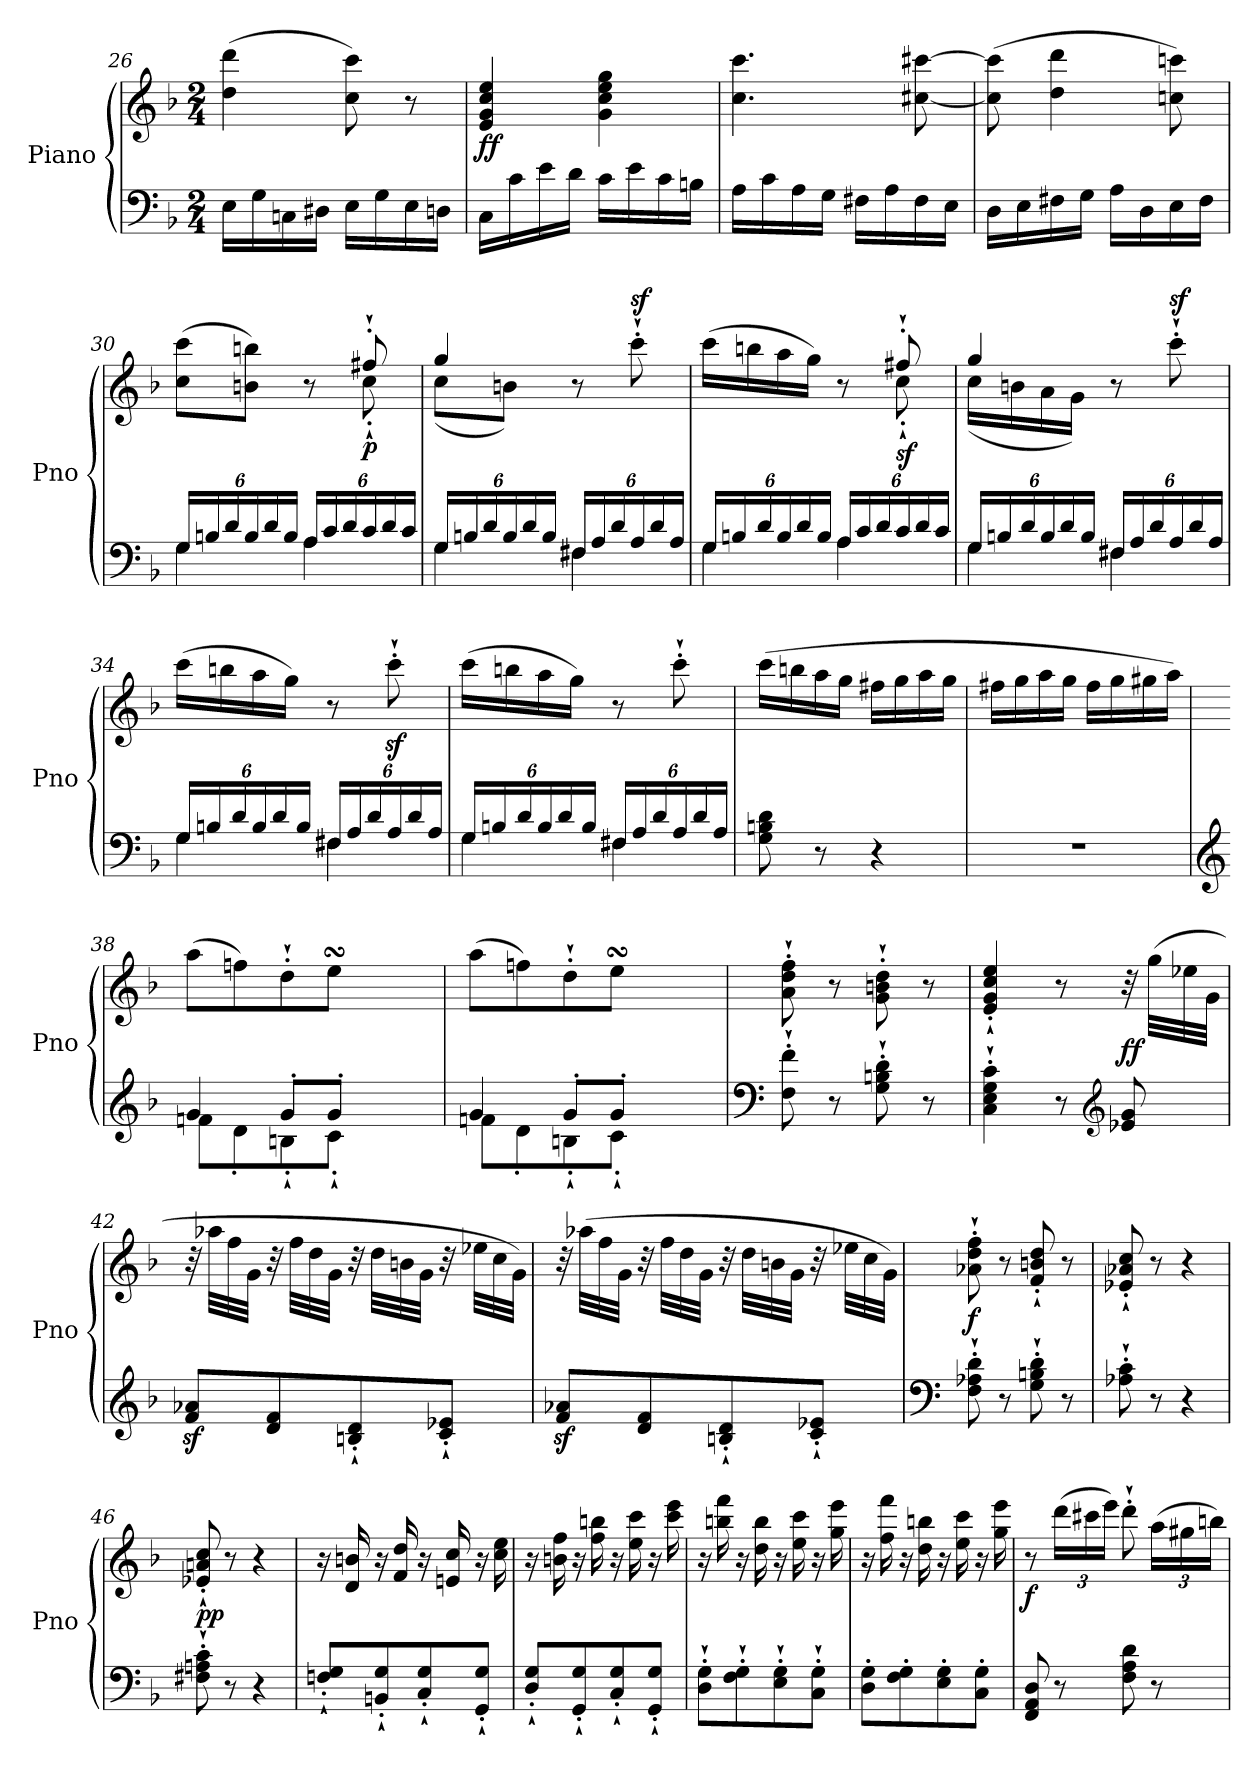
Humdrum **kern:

**kern	**kern	**dynam
*part1	*part1	*part1
*staff2	*staff1	*staff1/2
*I"Piano	*	*
*I'Pno	*	*
!!LO:LB:g=z
*clefF4	*clefG2	*
*k[b-]	*k[b-]	*
*F:	*F:	*
*M2/4	*M2/4	*
=26	=26	=26
16E\LL	(>4dd\ 4ddd\	.
16G\	.	.
16Cn\	.	.
16D#X\JJ	.	.
16E\LL	8cc\ 8ccc\)	.
16G\	.	.
16E\	8r	.
16Dn\JJ	.	.
=27	=27	=27
!	!	!LO:DY:b
16C\LL	4e/ 4g/ 4cc/ 4ee/	ff
16c\	.	.
16e\	.	.
16d\JJ	.	.
16c\LL	4g\ 4cc\ 4ee\ 4gg\	.
16e\	.	.
16c\	.	.
16Bn\JJ	.	.
=28	=28	=28
16A\LL	4.cc\ 4.ccc\	.
16c\	.	.
16A\	.	.
16G\JJ	.	.
16F#X\LL	.	.
16A\	.	.
16F#\	[8cc#X\ [8ccc#X\	.
16E\JJ	.	.
=29	=29	=29
16D\LL	(>8cc#\] 8ccc#\]	.
16E\	.	.
16F#X\	4dd\ 4ddd\	.
16G\JJ	.	.
16A\LL	.	.
16D\	.	.
16E\	8ccn\ 8cccn\)	.
16F#\JJ	.	.
!!LO:PB:g=z
=30	=30	=30
*Xbrackettup	*	*
*^	*^	*
24G/LL	4G\	(<8cc\ 8ccc\L	4.ryy	.
24Bn/	.	.	.	.
24d/	.	.	.	.
24B/	.	8bn\ 8bbn\J)	.	.
24d/	.	.	.	.
24B/JJ	.	.	.	.
24A/LL	4A\	8r	.	.
24c/	.	.	.	.
24d/	.	.	.	.
!	!	!	!	!LO:DY:b
24c/	.	8ff#X'`/	8cc'`\	p
24d/	.	.	.	.
24c/JJ	.	.	.	.
=31	=31	=31	=31	=31
24G/LL	4G\	4gg/	(<8cc\L	.
24Bn/	.	.	.	.
24d/	.	.	.	.
24B/	.	.	8bn\J)	.
24d/	.	.	.	.
24B/JJ	.	.	.	.
24F#X/LL	4F#\	8r	4ryy	.
24A/	.	.	.	.
24d/	.	.	.	.
!	!	!	!	!LO:DY:a
24A/	.	8ccc'`\	.	sf
24d/	.	.	.	.
24A/JJ	.	.	.	.
=32	=32	=32	=32	=32
24G/LL	4G\	(<16ccc\LL	4.ryy	.
24Bn/	.	.	.	.
.	.	16bbn\	.	.
24d/	.	.	.	.
24B/	.	16aa\	.	.
24d/	.	.	.	.
.	.	16gg\JJ)	.	.
24B/JJ	.	.	.	.
24A/LL	4A\	8r	.	.
24c/	.	.	.	.
24d/	.	.	.	.
!	!	!	!	!LO:DY:b
24c/	.	8ff#X'`/	8cc'`\	sf
24d/	.	.	.	.
24c/JJ	.	.	.	.
!!LO:LB:g=z	!!
=33	=33	=33	=33	=33
24G/LL	4G\	4gg/	(<16cc\LL	.
24Bn/	.	.	.	.
.	.	.	16bn\	.
24d/	.	.	.	.
24B/	.	.	16a\	.
24d/	.	.	.	.
.	.	.	16g\JJ)	.
24B/JJ	.	.	.	.
24F#X/LL	4F#\	8r	4ryy	.
24A/	.	.	.	.
24d/	.	.	.	.
!	!	!	!	!LO:DY:a
24A/	.	8ccc'`\	.	sf
24d/	.	.	.	.
24A/JJ	.	.	.	.
*	*	*v	*v	*
=34	=34	=34	=34
24G/LL	4G\	(>16ccc\LL	.
24Bn/	.	.	.
.	.	16bbn\	.
24d/	.	.	.
24B/	.	16aa\	.
24d/	.	.	.
.	.	16gg\JJ)	.
24B/JJ	.	.	.
24F#X/LL	4F#\	8r	.
24A/	.	.	.
24d/	.	.	.
24A/	.	8cccz>'`\	.
24d/	.	.	.
24A/JJ	.	.	.
=35	=35	=35	=35
24G/LL	4G\	(>16ccc\LL	.
24Bn/	.	.	.
.	.	16bbn\	.
24d/	.	.	.
24B/	.	16aa\	.
24d/	.	.	.
.	.	16gg\JJ)	.
24B/JJ	.	.	.
24F#X/LL	4F#\	8r	.
24A/	.	.	.
24d/	.	.	.
24A/	.	8ccc'`\	.
24d/	.	.	.
24A/JJ	.	.	.
*v	*v	*	*
!!LO:LB:g=z
=36	=36	=36
8G\ 8Bn\ 8d\	(>16ccc\LL	.
.	16bbn\	.
8r	16aa\	.
.	16gg\JJ	.
4r	16ff#X\LL	.
.	16gg\	.
.	16aa\	.
.	16gg\JJ	.
=37	=37	=37
2r	16ff#X\LL	.
.	16gg\	.
.	16aa\	.
.	16gg\JJ	.
.	16ff#\LL	.
.	16gg\	.
.	16gg#X\	.
.	16aa\JJ)	.
=38	=38	=38
*clefG2	*	*
*^	*^	*
4g/	8fn\L	(<8aa\L	4.ryy	.
.	8d'\	8ffn\)	.	.
8g'/L	8Bn'`\	8dd'`\	.	.
8g'/J	8c'`\J	8eesSsS\J	64ffLLLLyy	.
.	.	.	64eeJyy	.
.	.	.	32ddJyy	.
.	.	.	16eeJJyy	.
=39	=39	=39	=39	=39
4g/	8fn\L	(<8aa\L	4.ryy	.
.	8d'\	8ffn\)	.	.
8g'/L	8Bn'`\	8dd'`\	.	.
8g'/J	8c'`\J	8eesSsS\J	64ffLLLLyy	.
.	.	.	64eeJyy	.
.	.	.	32ddJyy	.
.	.	.	16eeJJyy	.
*v	*v	*	*	*
*	*v	*v	*
=40	=40	=40
*clefF4	*	*
8F\'` 8f\'`	8a\'` 8dd\'` 8ff\'`	.
8r	8r	.
8G\'` 8Bn\'` 8d\'`	8g\'` 8bn\'` 8dd\'`	.
8r	8r	.
!!LO:LB:g=z
=41	=41	=41
4C\'` 4E\'` 4G\'` 4c\'`	4e/'` 4g/'` 4cc/'` 4ee/'`	.
8r	8r	.
*clefG2	*	*
!	!	!LO:DY:b
8e-X/ 8g/	32r	ff
.	(>32gg\LLL	.
.	32ee-X\	.
.	32g\JJJ	.
=42	=42	=42
8f/z< 8a-X/z<L	32r	.
.	32aa-X\LLL	.
.	32ff\	.
.	32g\JJJ	.
8d/ 8f/	32r	.
.	32ff\LLL	.
.	32dd\	.
.	32g\JJJ	.
8Bn/'` 8d/'`	32r	.
.	32dd\LLL	.
.	32bn\	.
.	32g\JJJ	.
8c/'` 8e-X/'`J	32r	.
.	32ee-X\LLL	.
.	32cc\	.
.	32g\JJJ)	.
=43	=43	=43
8f/z< 8a-X/z<L	32r	.
.	(>32aa-X\LLL	.
.	32ff\	.
.	32g\JJJ	.
8d/ 8f/	32r	.
.	32ff\LLL	.
.	32dd\	.
.	32g\JJJ	.
8Bn/'` 8d/'`	32r	.
.	32dd\LLL	.
.	32bn\	.
.	32g\JJJ	.
8c/'` 8e-X/'`J	32r	.
.	32ee-X\LLL	.
.	32cc\	.
.	32g\JJJ)	.
=44	=44	=44
*clefF4	*	*
!	!	!LO:DY:b
8F\'` 8A-X\'` 8d\'`	8a-X\'` 8dd\'` 8ff\'`	f
8r	8r	.
8G\'` 8Bn\'` 8d\'`	8f/'` 8bn/'` 8dd/'`	.
8r	8r	.
!!LO:LB:g=z
=45	=45	=45
8A-X\'` 8c\'`	8e-X/'` 8a-X/'` 8cc/'`	.
8r	8r	.
4r	4r	.
=46	=46	=46
!	!	!LO:DY:b
8F#X\'` 8An\'` 8c\'`	8e-X/'` 8an/'` 8cc/'`	pp
8r	8r	.
4r	4r	.
=47	=47	=47
8Fn/'` 8G/'`L	16r	.
.	16d/ 16bn/	.
8BBn/'` 8G/'`	16r	.
.	16f/ 16dd/	.
8C/'` 8G/'`	16r	.
.	16en/ 16cc/	.
8GG/'` 8G/'`J	16r	.
.	16cc\ 16ee\	.
=48	=48	=48
8D/'` 8G/'`L	16r	.
.	16bn\ 16ff\	.
8GG/'` 8G/'`	16r	.
.	16ff\ 16bbn\	.
8C/'` 8G/'`	16r	.
.	16ee\ 16ccc\	.
8GG/'` 8G/'`J	16r	.
.	16ccc\ 16eee\	.
=49	=49	=49
8D\'` 8G\'`L	16r	.
.	16bbn\ 16fff\	.
8F\'` 8G\'`	16r	.
.	16dd\ 16bb\	.
8E\'` 8G\'`	16r	.
.	16ee\ 16ccc\	.
8C\'` 8G\'`J	16r	.
.	16gg\ 16eee\	.
=50	=50	=50
8D\' 8G\'L	16r	.
.	16ff\ 16fff\	.
8F\' 8G\'	16r	.
.	16dd\ 16bbn\	.
8E\' 8G\'	16r	.
.	16ee\ 16ccc\	.
8C\' 8G\'J	16r	.
.	16gg\ 16eee\	.
!!LO:PB:g=z
=51	=51	=51
!	!	!LO:DY:b
8FF/ 8AA/ 8D/	8r	f
*	*Xbrackettup	*
8r	(>24ddd\LL	.
.	24ccc#X\	.
.	24eee\JJ)	.
8F\ 8A\ 8d\	8ddd'`\	.
8r	(>24aa\LL	.
.	24gg#X\	.
.	24bbn\JJ)	.
=	=	=
*-	*-	*-
